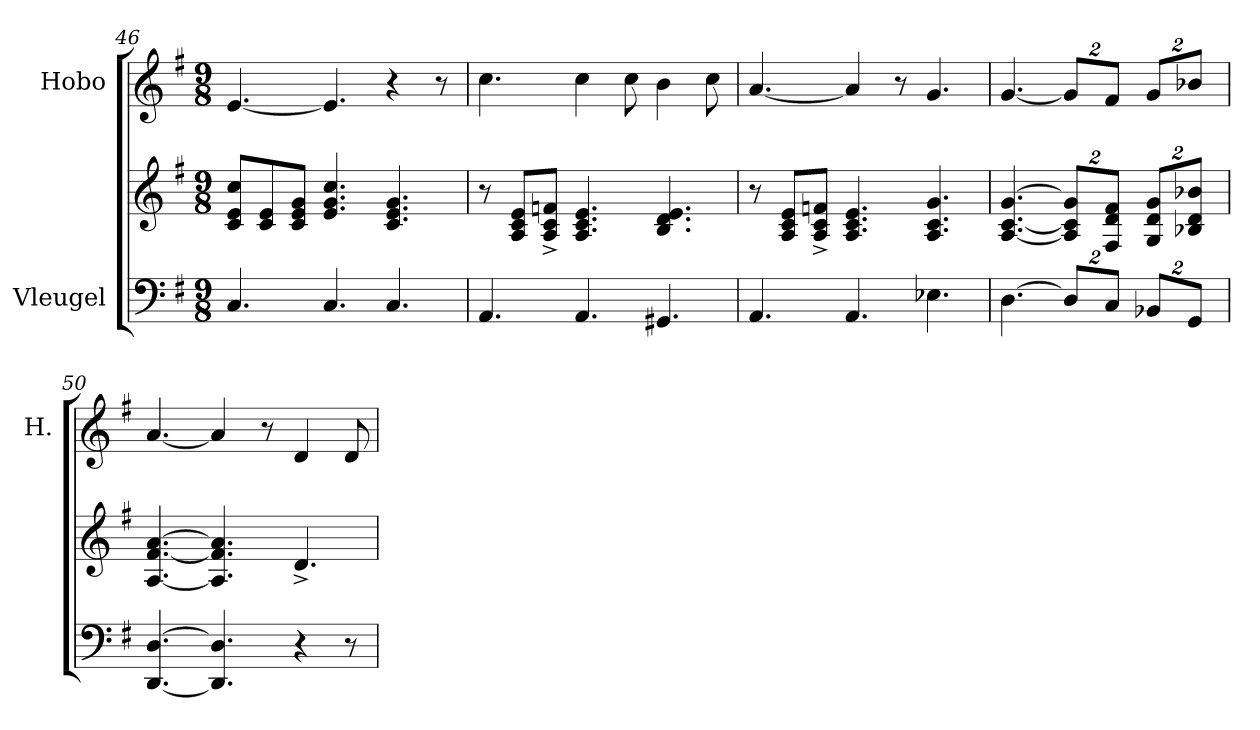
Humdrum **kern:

**kern	**kern	**kern
*part2	*part2	*part1
*staff3	*staff2	*staff1
*I"Vleugel	*	*I"Hobo
*	*	*I'H.
*clefF4	*clefG2	*clefG2
*k[f#]	*k[f#]	*k[f#]
*M9/8	*M9/8	*M9/8
=46	=46	=46
4.C/	8c/ 8e/ 8cc/L	[4.e/
.	8c/ 8e/	.
.	8c/ 8e/ 8g/J	.
4.C/	4.e/ 4.g/ 4.cc/	4.e/]
4.C/	4.c/ 4.e/ 4.g/	4r
.	.	8r
!!LO:LB:g=z
=47	=47	=47
4.AA/	8r	4.cc\
.	8A/ 8c/ 8e/L	.
.	8A/^ 8c/^ 8fn/^J	.
4.AA/	4.A/ 4.c/ 4.e/	4cc\
.	.	8cc\
4.GG#X/	4.B/ 4.d/ 4.e/	4b\
.	.	8cc\
=48	=48	=48
4.AA/	8r	[4.a/
.	8A/ 8c/ 8e/L	.
.	8A/^ 8c/^ 8fn/^J	.
4.AA/	4.A/ 4.c/ 4.e/	4a/]
.	.	8r
4.E-X\	4.A/ 4.c/ 4.g/	4.g/
=49	=49	=49
[4.D\	[4.A/ [4.c/ [4.g/	[4.g/
*Xbrackettup	*Xbrackettup	*Xbrackettup
16%3D/L]	16%3A/] 16%3c/] 16%3g/]L	16%3g/L]
16%3C/J	16%3F#/ 16%3d/ 16%3f#/J	16%3f#/J
16%3BB-X/L	16%3G/ 16%3d/ 16%3g/L	16%3g/L
16%3GG/J	16%3B-X/ 16%3d/ 16%3b-X/J	16%3b-X/J
=50	=50	=50
[4.DD/ [4.D/	[4.A/ [4.f#/ [4.a/	[4.a/
4.DD/] 4.D/]	4.A/] 4.f#/] 4.a/]	4a/]
.	.	8r
4r	4.d^/	4d/
8r	.	8d/
=	=	=
*-	*-	*-
